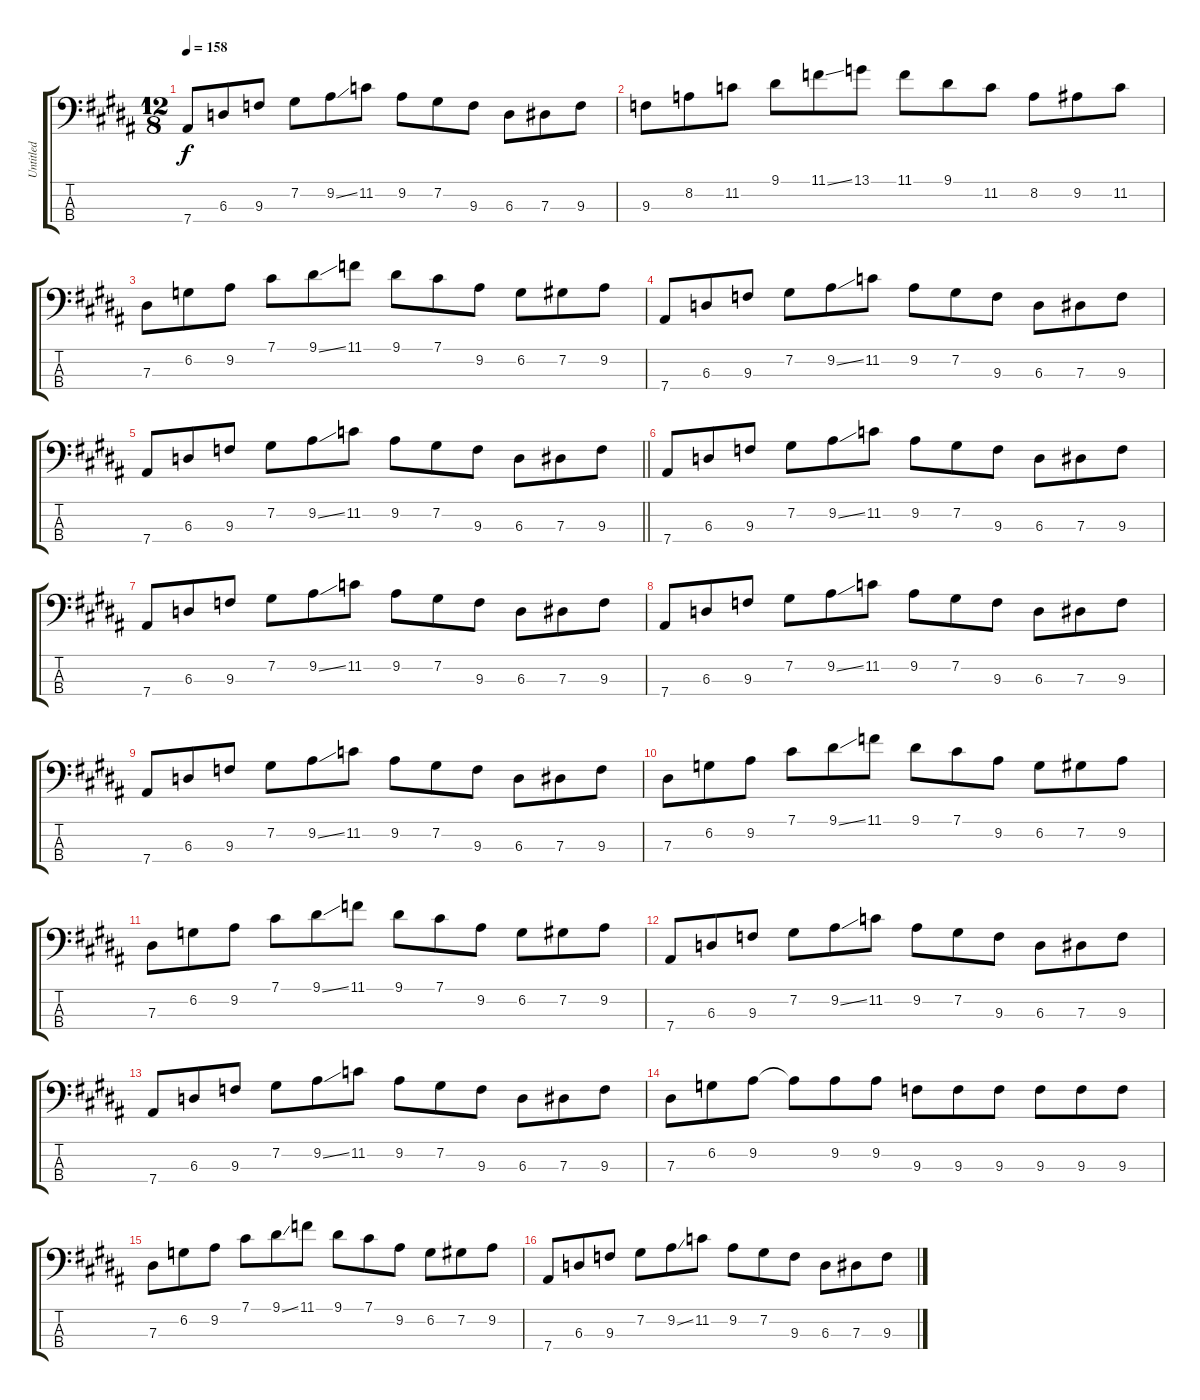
\track ("Untitled" "Untitled") {instrument electricbassfinger}
\staff {score tabs}
\tuning (Gb2 Db2 Ab1 Eb1) {hide}
\ts (12 8)
\tempo 158
\clef f4
\ks g#minor
7.4.8{dy f} 6.3.8 9.3.8 7.2.8 9.2{ss}.8 11.2.8 9.2.8 7.2.8 9.3.8 6.3.8 7.3.8 9.3.8 |
\ks b
9.3.8 8.2.8 11.2.8 9.1.8 11.1{ss}.8 13.1.8 11.1.8 9.1.8 11.2.8 8.2.8 9.2.8 11.2.8 |
\ks g#minor
7.3.8 6.2.8 9.2.8 7.1.8 9.1{ss}.8 11.1.8 9.1.8 7.1.8 9.2.8 6.2.8 7.2.8 9.2.8 |
\ks b
7.4.8 6.3.8 9.3.8 7.2.8 9.2{ss}.8 11.2.8 9.2.8 7.2.8 9.3.8 6.3.8 7.3.8 9.3.8 |
\barLineRight lightlight
\ks g#minor
7.4.8 6.3.8 9.3.8 7.2.8 9.2{ss}.8 11.2.8 9.2.8 7.2.8 9.3.8 6.3.8 7.3.8 9.3.8 |
\ks b
7.4.8 6.3.8 9.3.8 7.2.8 9.2{ss}.8 11.2.8 9.2.8 7.2.8 9.3.8 6.3.8 7.3.8 9.3.8 |
\ks g#minor
7.4.8 6.3.8 9.3.8 7.2.8 9.2{ss}.8 11.2.8 9.2.8 7.2.8 9.3.8 6.3.8 7.3.8 9.3.8 |
\ks b
7.4.8 6.3.8 9.3.8 7.2.8 9.2{ss}.8 11.2.8 9.2.8 7.2.8 9.3.8 6.3.8 7.3.8 9.3.8 |
\ks g#minor
7.4.8 6.3.8 9.3.8 7.2.8 9.2{ss}.8 11.2.8 9.2.8 7.2.8 9.3.8 6.3.8 7.3.8 9.3.8 |
\ks b
7.3.8 6.2.8 9.2.8 7.1.8 9.1{ss}.8 11.1.8 9.1.8 7.1.8 9.2.8 6.2.8 7.2.8 9.2.8 |
\ks g#minor
7.3.8 6.2.8 9.2.8 7.1.8 9.1{ss}.8 11.1.8 9.1.8 7.1.8 9.2.8 6.2.8 7.2.8 9.2.8 |
\ks b
7.4.8 6.3.8 9.3.8 7.2.8 9.2{ss}.8 11.2.8 9.2.8 7.2.8 9.3.8 6.3.8 7.3.8 9.3.8 |
\ks g#minor
7.4.8 6.3.8 9.3.8 7.2.8 9.2{ss}.8 11.2.8 9.2.8 7.2.8 9.3.8 6.3.8 7.3.8 9.3.8 |
\ks b
7.3.8 6.2.8 9.2.8 9.2{t}.8 9.2.8 9.2.8 9.3.8 9.3.8 9.3.8 9.3.8 9.3.8 9.3.8 |
\ks g#minor
7.3.8 6.2.8 9.2.8 7.1.8 9.1{ss}.8 11.1.8 9.1.8 7.1.8 9.2.8 6.2.8 7.2.8 9.2.8 |
\ks b
7.4.8 6.3.8 9.3.8 7.2.8 9.2{ss}.8 11.2.8 9.2.8 7.2.8 9.3.8 6.3.8 7.3.8 9.3.8
